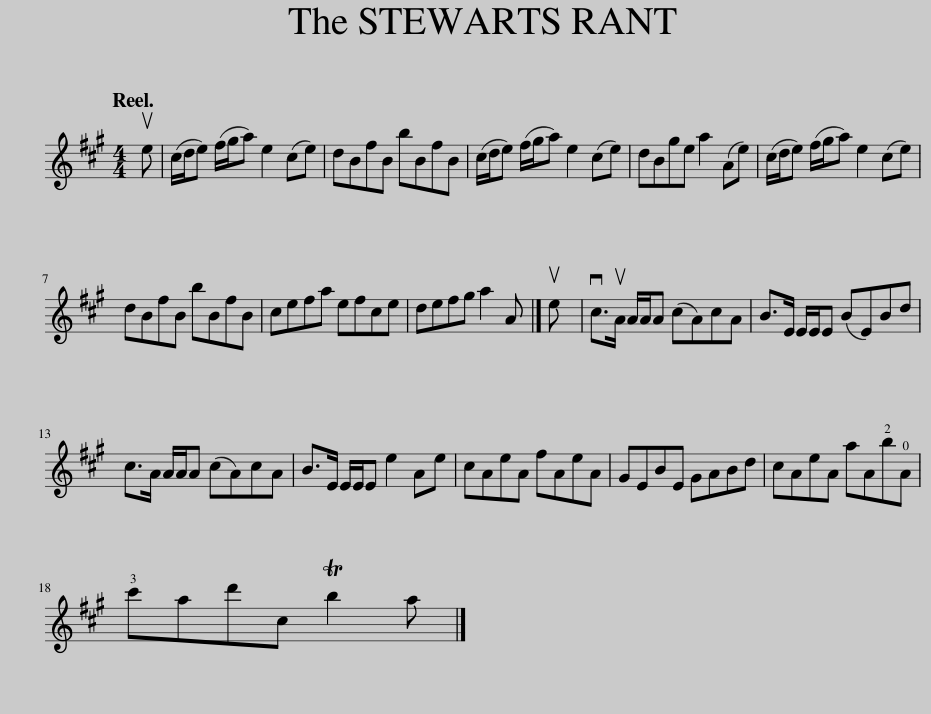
X:1
L:1/8
Q:1/4=120
M:4/4
I:linebreak $
K:A
V:1 treble
V:1
 ue | (c/d/e) (f/g/a) e2 (ce) | dBfB bBfB | (c/d/e) (f/g/a) e2 (ce) | dBge a2 (Ae) | %5
 (c/d/e) (f/g/a) e2 (ce) |$ dBfB bBfB | cefa efce | defg a2 A |] ue | %10
 vc>uA A/A/A (cA)cA | B>E E/E/E (BE)Bd |$ c>A A/A/A (cA)cA | B>E E/E/E e2 Ae | cAeA fAeA | %15
 GEBE GABd | cAeA aA!2!b!0!A |$ !3!c'ad'c Tb2 a |] %18
